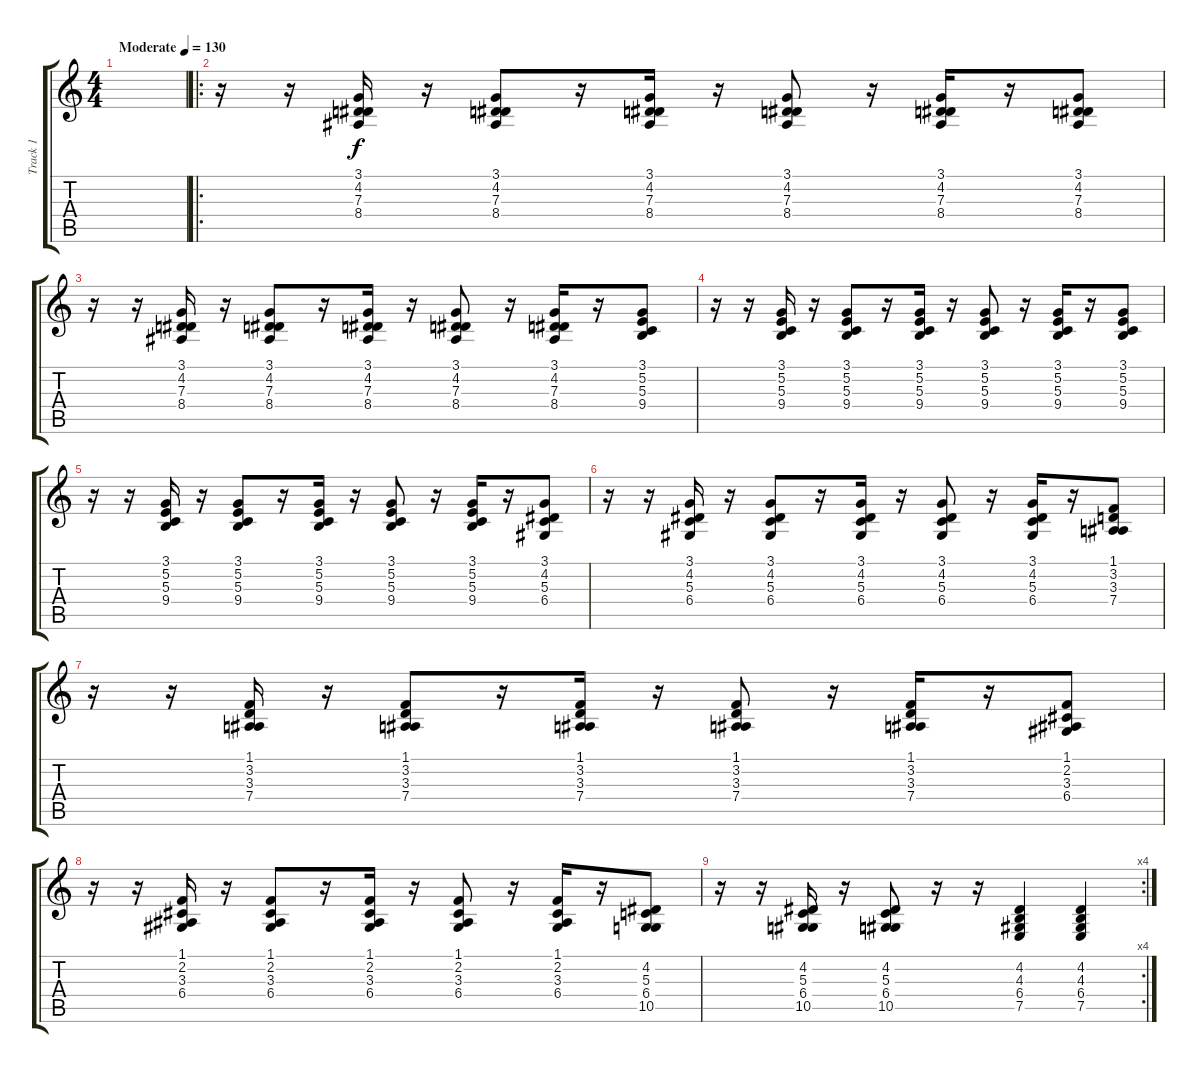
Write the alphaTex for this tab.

\track ("Track 1" "Track 1") {instrument acousticgrandpiano}
\staff {score tabs}
\tuning (E4 B3 G3 D3 A2 E2) {hide}
\ts (4 4)
\tempo (130 "Moderate")
\clef g2
\ks c
|
\ro
r.16 r.16 (3.1 4.2 7.3 8.4).16 r.16 (3.1 4.2 7.3 8.4).8 r.16 (3.1 4.2 7.3 8.4).16 r.16 (3.1 4.2 7.3 8.4).8 r.16 (3.1 4.2 7.3 8.4).16 r.16 (3.1 4.2 7.3 8.4).8 |
r.16 r.16 (3.1 4.2 7.3 8.4).16 r.16 (3.1 4.2 7.3 8.4).8 r.16 (3.1 4.2 7.3 8.4).16 r.16 (3.1 4.2 7.3 8.4).8 r.16 (3.1 4.2 7.3 8.4).16 r.16 (3.1 5.2 5.3 9.4).8 |
r.16 r.16 (3.1 5.2 5.3 9.4).16 r.16 (3.1 5.2 5.3 9.4).8 r.16 (3.1 5.2 5.3 9.4).16 r.16 (3.1 5.2 5.3 9.4).8 r.16 (3.1 5.2 5.3 9.4).16 r.16 (3.1 5.2 5.3 9.4).8 |
r.16 r.16 (3.1 5.2 5.3 9.4).16 r.16 (3.1 5.2 5.3 9.4).8 r.16 (3.1 5.2 5.3 9.4).16 r.16 (3.1 5.2 5.3 9.4).8 r.16 (3.1 5.2 5.3 9.4).16 r.16 (3.1 4.2 5.3 6.4).8 |
r.16 r.16 (3.1 4.2 5.3 6.4).16 r.16 (3.1 4.2 5.3 6.4).8 r.16 (3.1 4.2 5.3 6.4).16 r.16 (3.1 4.2 5.3 6.4).8 r.16 (3.1 4.2 5.3 6.4).16 r.16 (1.1 3.2 3.3 7.4).8 |
r.16 r.16 (1.1 3.2 3.3 7.4).16 r.16 (1.1 3.2 3.3 7.4).8 r.16 (1.1 3.2 3.3 7.4).16 r.16 (1.1 3.2 3.3 7.4).8 r.16 (1.1 3.2 3.3 7.4).16 r.16 (1.1 2.2 3.3 6.4).8 |
r.16 r.16 (1.1 2.2 3.3 6.4).16 r.16 (1.1 2.2 3.3 6.4).8 r.16 (1.1 2.2 3.3 6.4).16 r.16 (1.1 2.2 3.3 6.4).8 r.16 (1.1 2.2 3.3 6.4).16 r.16 (4.2 5.3 6.4 10.5).8 |
\rc 4
r.16 r.16 (4.2 5.3 6.4 10.5).16 r.16 (4.2 5.3 6.4 10.5).8 r.16 r.16 (4.2 4.3 6.4 7.5).4 (4.2 4.3 6.4 7.5).4
